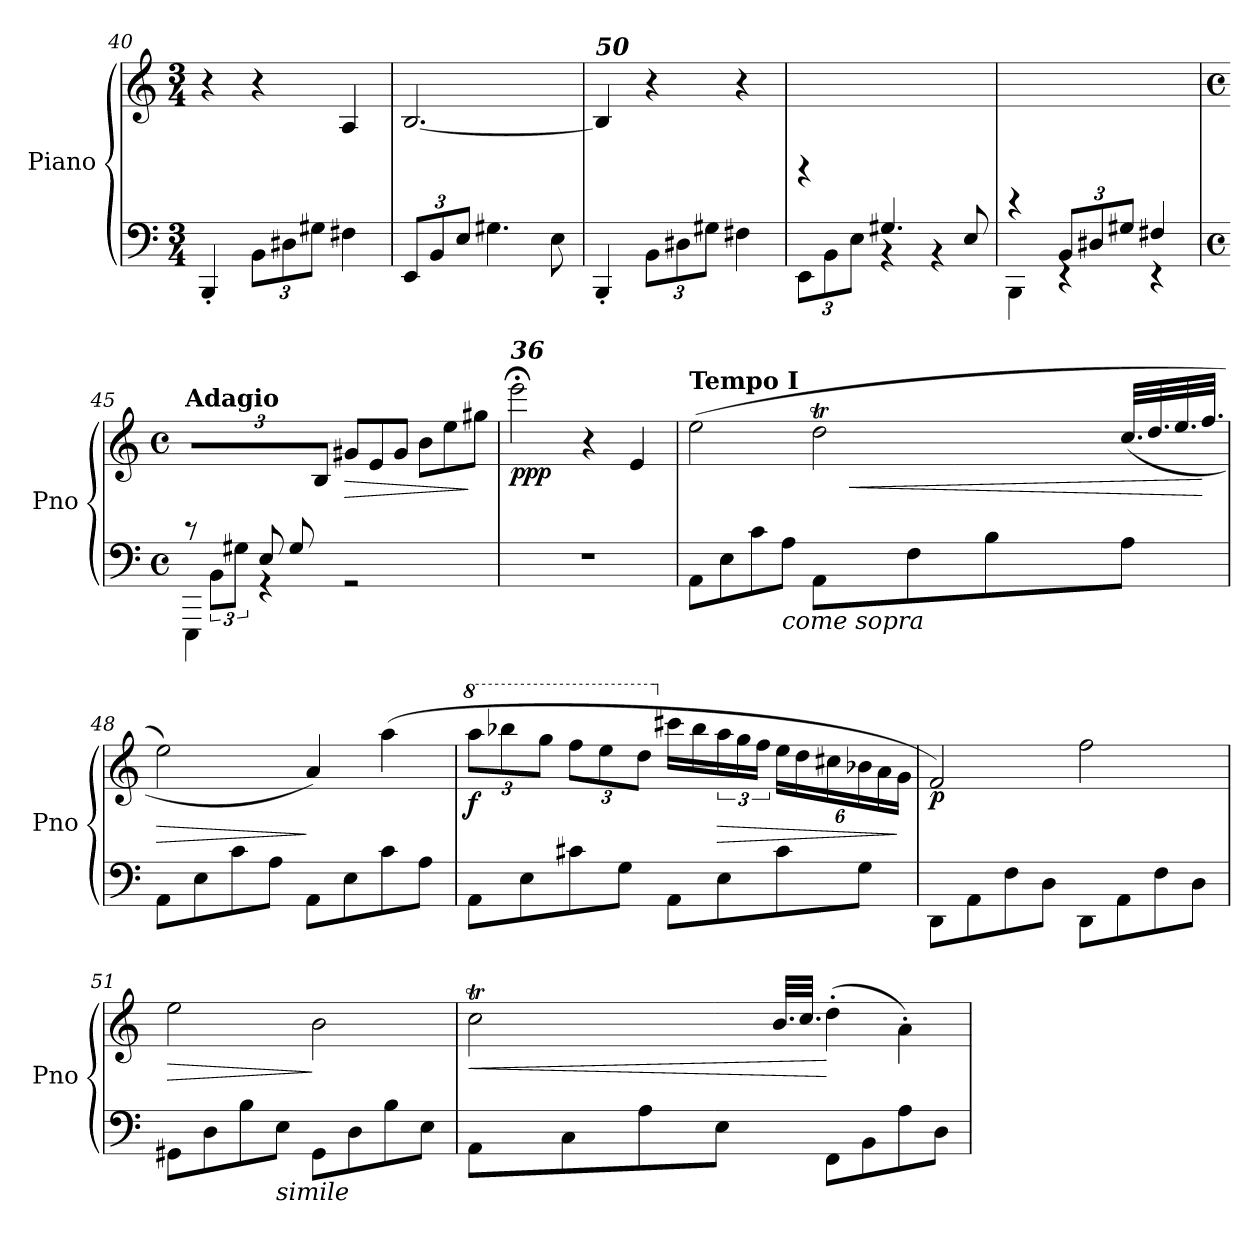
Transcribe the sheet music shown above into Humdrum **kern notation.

**kern	**kern	**dynam
*part1	*part1	*part1
*staff2	*staff1	*staff1/2
*I"Piano	*	*
*I'Pno	*	*
*clefF4	*clefG2	*
*k[]	*k[]	*
*M3/4	*M3/4	*
=40	=40	=40
4BBB'/	4r	.
12BB\L	4r	.
12D#X\	.	.
12G#X\J	.	.
4F#X\	4A/	.
=41	=41	=41
!	!	!LO:DY:b
12EE/L	[2.B/	other-dynamics
12BB/	.	.
12E/J	.	.
4.G#X\	.	.
8E\	.	.
!!LO:LB:g=z
=42	=42	=42
!	!LO:TX:a:Bi:t=50	!
4BBB'/	4B/]	.
12BB\L	4r	.
12D#X\	.	.
12G#X\J	.	.
4F#X\	4r	.
=43	=43	=43
*^	*	*
4ryy	12EE\L	4rGG	.
.	12BB\	.	.
.	12E\J	.	.
4.G#X/	4rBB	2ryy	.
.	4rBB	.	.
8E/	.	.	.
=44	=44	=44	=44
4ryy	4BBB\	4rAAA	.
12BB/L	4rEE	2ryy	.
12D#X/	.	.	.
12G#X/J	.	.	.
4F#X/	4rEE	.	.
=45	=45	=45	=45
*M4/4	*	*M4/4	*
*met(c)	*	*met(c)	*
!	!	!LO:TX:a:B:t=Adagio	!
12ryy	4EEE\	12rGG	.
(12BB\L	.	3ryy	.
12G#X\J	.	.	.
*Xtuplet	*	*	*
12E/L	4rGG	.	.
12G#/	.	.	.
12%7ryy	.	12B/J	.
*	*	*Xtuplet	*
!	!	!	!LO:HP:b
!	!	!	!LO:DY:n=1:b
.	2rGG	12g#X/L	> other-dynamics
.	.	12e/	.
.	.	12g#/J	.
.	.	12b\L	.
.	.	12ee\	.
.	.	12gg#X\J	]
*v	*v	*	*
=46	=46	=46
!	!LO:TX:a:Bi:t=36	!
!	!	!LO:DY:b
1r	2eee;<\)	ppp
.	4r	.
.	4e/	.
!!LO:LB:g=z
=47	=47	=47
*	*^	*
!	!LO:TX:a:B:t=Tempo I	!	!
!	!	!	!LO:DY:b
8AA\L	(>2ee\	2ryy	other-dynamics
8E\	.	.	.
8c\	.	.	.
!LO:TX:b:i:t=come sopra	!	!	!
8A\J	.	.	.
8AA\L	2ddT\	32ddyy	.
!	!	!	!LO:HP:b
.	.	32eeyy	<
.	.	32ddyy	.
.	.	32eeyy	.
8F\	.	32ddyy	.
.	.	32eeyy	.
.	.	32ddyy	.
.	.	32eeyy	.
8B\	.	32ddyy	.
.	.	64eeyy	.
.	.	64ddyy	.
.	.	64eeyy	.
.	.	64ddyy	.
.	.	64eeyy	.
.	.	64ddyy	.
8A\J	.	(48.cc/LL	.
.	.	48.dd/	.
.	.	48.ee/	.
.	.	48.ff/JJ	[
=48	=48	=48	=48
!	!	!	!LO:HP:b
*	*v	*v	*
8AA\L	2ee\)	>
8E\	.	.
8c\	.	.
8A\J	.	.
8AA\L	4a/)	]
8E\	.	.
!	!	!LO:DY:b
8c\	(4aa\	other-dynamics
8A\J	.	.
=49	=49	=49
*	*8va	*
*	*tuplet	*
!	!	!LO:DY:b
8AA\L	12aaa\L	f
.	12bbb-X\	.
8E\	.	.
.	12ggg\J	.
8c#X\	12fff\L	.
.	12eee\	.
8G\J	.	.
.	12ddd\J	.
*	*X8va	*
8AA\L	16ccc#X\LL	.
.	16bb-\	.
!	!	!LO:HP:b
8E\	24aa\	>
.	24gg\	.
.	24ff\JJ	.
8c#\	24ee\LL	.
.	24dd\	.
.	24cc#X\	.
8G\J	24b-X\	.
.	24a\	.
.	24g\JJ	]
!!LO:LB:g=z
=50	=50	=50
!	!	!LO:DY:b
8DD\L	2f/)	p
8AA\	.	.
8F\	.	.
8D\J	.	.
8DD\L	2ff\	.
8AA\	.	.
8F\	.	.
8D\J	.	.
=51	=51	=51
!	!	!LO:HP:b
8GG#X\L	2ee\	>
8D\	.	.
8B\	.	.
!LO:TX:b:i:t=simile	!	!
8E\J	.	.
8GG#\L	2b\	]
8D\	.	.
8B\	.	.
8E\J	.	.
=52	=52	=52
!	!	!LO:HP:b
*	*^	*
8AA\L	2ccT\	32ccyy	<
.	.	32ddyy	.
.	.	32ccyy	.
.	.	32ddyy	.
8C\	.	32ccyy	.
.	.	32ddyy	.
.	.	32ccyy	.
.	.	32ddyy	.
8A\	.	32ccyy	.
.	.	32ddyy	.
.	.	32ccyy	.
.	.	32ddyy	.
*	*	*Xtuplet	*
8E\J	.	48ccyy	.
.	.	48ddyy	.
.	.	48ccyy	.
.	.	48.b/LL	.
.	.	48.cc/JJ	.
8FF\L	(>4dd'\	2ryy	[
8BB\	.	.	.
8A\	4a'\)	.	.
8D\J	.	.	.
*	*v	*v	*
=	=	=
*-	*-	*-
